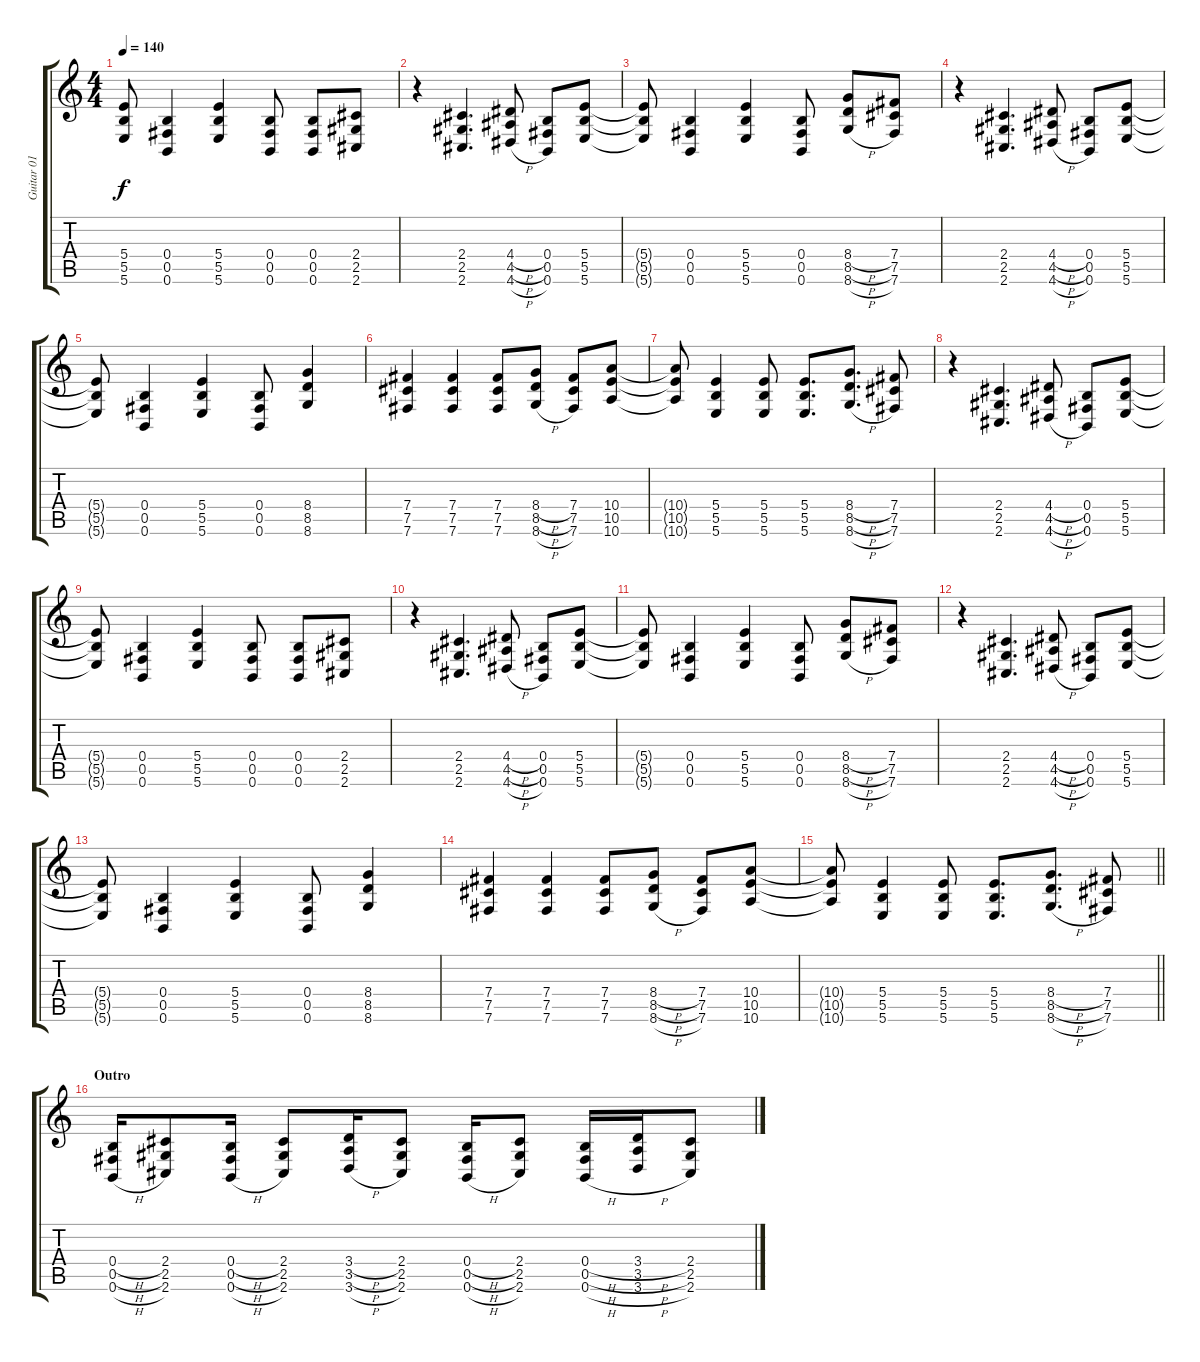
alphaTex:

\track ("Guitar 01" "Guitar 01") {instrument overdrivenguitar}
\staff {score tabs}
\tuning (Db4 Ab3 E3 B2 Gb2 B1) {hide}
\ts (4 4)
\tempo 140
\clef g2
\ks c
(5.4{t} 5.5{t} 5.6{t}).8{dy f} (0.4 0.5 0.6).4 (5.4 5.5 5.6).4 (0.4 0.5 0.6).8 (0.4 0.5 0.6).8 (2.4 2.5 2.6).8 |
r.4 (2.4 2.5 2.6).4{d} (4.4{h} 4.5{h} 4.6{h}).8 (0.4 0.5 0.6).8 (5.4 5.5 5.6).8 |
(5.4{t} 5.5{t} 5.6{t}).8 (0.4 0.5 0.6).4 (5.4 5.5 5.6).4 (0.4 0.5 0.6).8 (8.4{h} 8.5{h} 8.6{h}).8 (7.4 7.5 7.6).8 |
r.4 (2.4 2.5 2.6).4{d} (4.4{h} 4.5{h} 4.6{h}).8 (0.4 0.5 0.6).8 (5.4 5.5 5.6).8 |
(5.4{t} 5.5{t} 5.6{t}).8 (0.4 0.5 0.6).4 (5.4 5.5 5.6).4 (0.4 0.5 0.6).8 (8.4 8.5 8.6).4 |
(7.4 7.5 7.6).4 (7.4 7.5 7.6).4 (7.4 7.5 7.6).8 (8.4{h} 8.5{h} 8.6{h}).8 (7.4 7.5 7.6).8 (10.4 10.5 10.6).8 |
(10.4{t} 10.5{t} 10.6{t}).8 (5.4 5.5 5.6).4 (5.4 5.5 5.6).8 (5.4 5.5 5.6).8{d} (8.4{h} 8.5{h} 8.6{h}).8{d} (7.4 7.5 7.6).8 |
r.4 (2.4 2.5 2.6).4{d} (4.4{h} 4.5{h} 4.6{h}).8 (0.4 0.5 0.6).8 (5.4 5.5 5.6).8 |
(5.4{t} 5.5{t} 5.6{t}).8 (0.4 0.5 0.6).4 (5.4 5.5 5.6).4 (0.4 0.5 0.6).8 (0.4 0.5 0.6).8 (2.4 2.5 2.6).8 |
r.4 (2.4 2.5 2.6).4{d} (4.4{h} 4.5{h} 4.6{h}).8 (0.4 0.5 0.6).8 (5.4 5.5 5.6).8 |
(5.4{t} 5.5{t} 5.6{t}).8 (0.4 0.5 0.6).4 (5.4 5.5 5.6).4 (0.4 0.5 0.6).8 (8.4{h} 8.5{h} 8.6{h}).8 (7.4 7.5 7.6).8 |
r.4 (2.4 2.5 2.6).4{d} (4.4{h} 4.5{h} 4.6{h}).8 (0.4 0.5 0.6).8 (5.4 5.5 5.6).8 |
(5.4{t} 5.5{t} 5.6{t}).8 (0.4 0.5 0.6).4 (5.4 5.5 5.6).4 (0.4 0.5 0.6).8 (8.4 8.5 8.6).4 |
(7.4 7.5 7.6).4 (7.4 7.5 7.6).4 (7.4 7.5 7.6).8 (8.4{h} 8.5{h} 8.6{h}).8 (7.4 7.5 7.6).8 (10.4 10.5 10.6).8 |
\barLineRight lightlight
(10.4{t} 10.5{t} 10.6{t}).8 (5.4 5.5 5.6).4 (5.4 5.5 5.6).8 (5.4 5.5 5.6).8{d} (8.4{h} 8.5{h} 8.6{h}).8{d} (7.4 7.5 7.6).8 |
\section ("" "Outro")
(0.4{h} 0.5{h} 0.6{h}).16 (2.4 2.5 2.6).8 (0.4{h} 0.5{h} 0.6{h}).16 (2.4 2.5 2.6).8 (3.4{h} 3.5{h} 3.6{h}).16 (2.4 2.5 2.6).8 (0.4{h} 0.5{h} 0.6{h}).16 (2.4 2.5 2.6).8 (0.4{h} 0.5{h} 0.6{h}).16 (3.4{h} 3.5{h} 3.6{h}).16 (2.4 2.5 2.6).8
